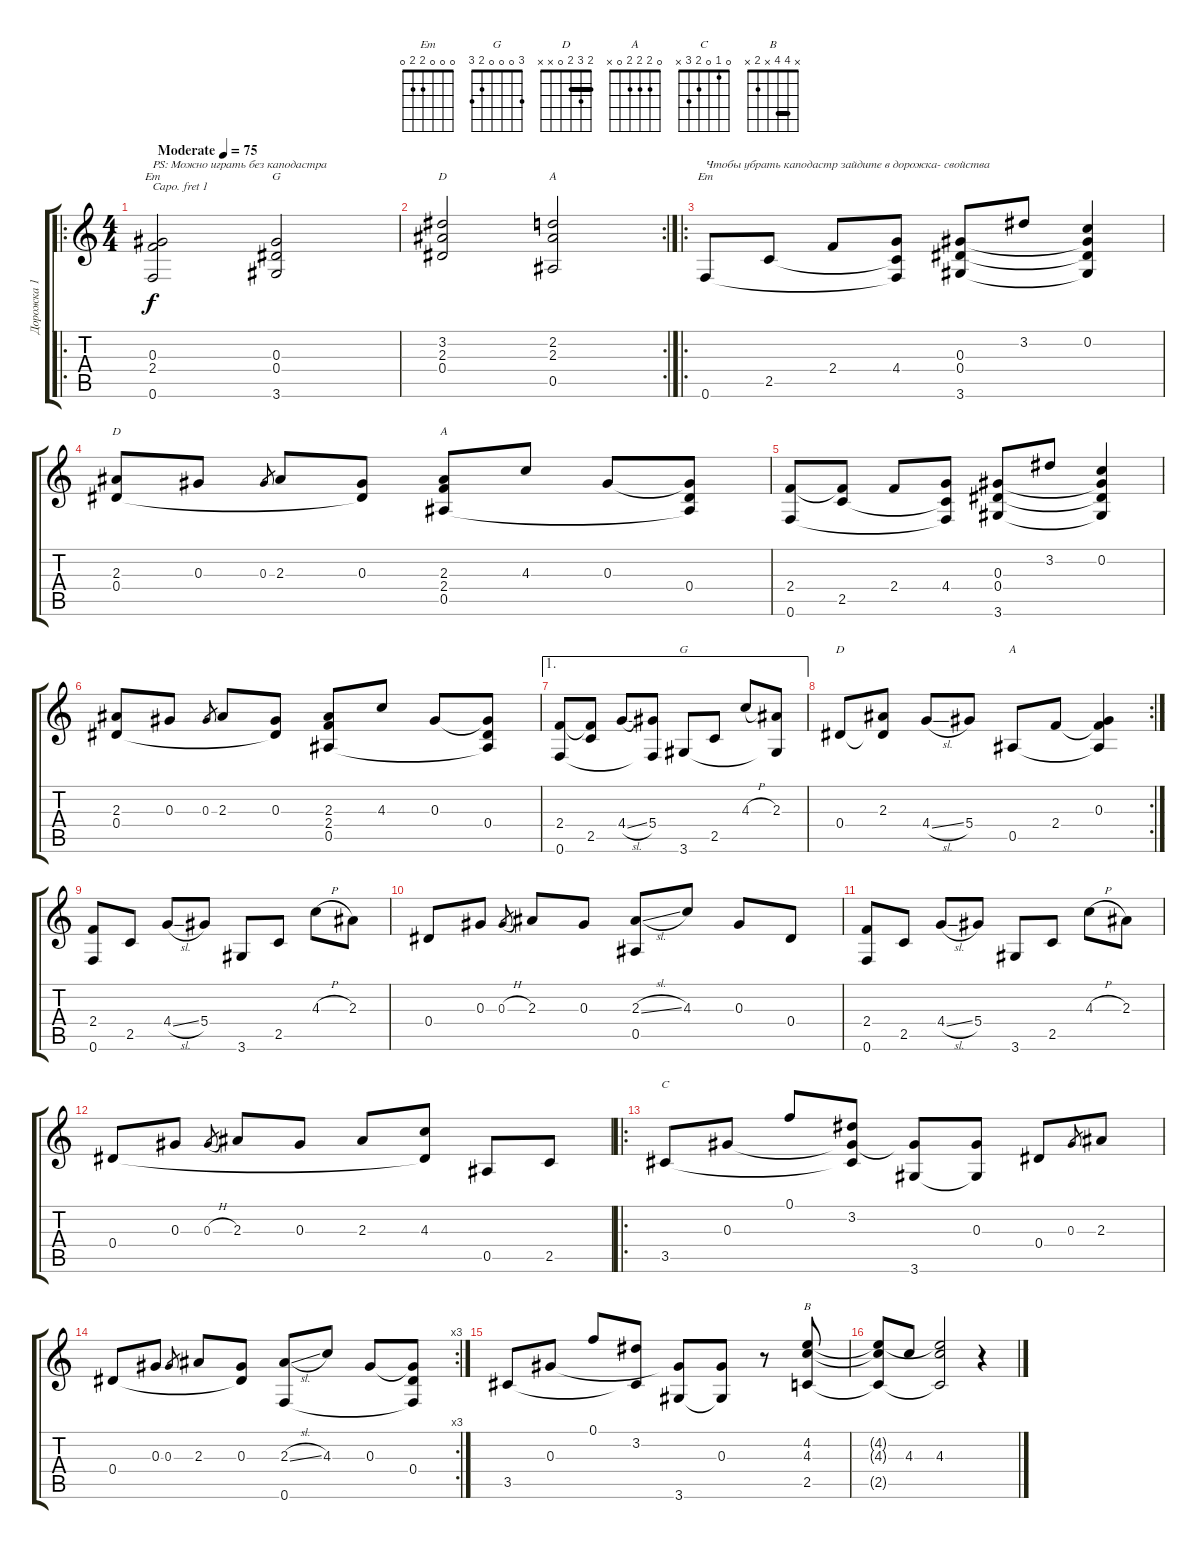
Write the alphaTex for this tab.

\track ("Дорожка 1" "Дорожка 1") {instrument acousticguitarsteel}
\staff {score tabs}
\capo 1
\tuning (E4 B3 G3 D3 A2 E2) {hide}
\chord ("Em" x x 0 2 x 0)
\chord ("G" x x 0 0 x 3)
\chord ("D" x 3 2 0 x x)
\chord ("A" x 2 2 x 0 x) {barre 2}
\chord ("Em" 0 0 0 2 2 0)
\chord ("D" x x 2 0 x x)
\chord ("A" x x 2 2 0 x) {barre 2}
\chord ("G" 3 0 0 0 2 3)
\chord ("D" 2 3 2 0 x x) {barre 2}
\chord ("A" 0 2 2 2 0 x)
\chord ("C" 0 1 0 2 3 x)
\chord ("B" x 4 4 x 2 x) {barre 4}
\ro
\ts (4 4)
\tempo (75 "Moderate")
\clef g2
\ks c
(0.3 2.4 0.6).2{ch "Em" txt "PS: Можно играть без каподастра " dy f instrument acousticguitarsteel} (0.3 0.4 3.6).2{ch "G"} |
\rc 2
(3.2 2.3 0.4).2{ch "D"} (2.2 2.3 0.5).2{ch "A"} |
\ro
0.6.8{ch "Em" txt "Чтобы убрать каподастр зайдите в дорожка- свойства"} 2.5.8 2.4.8 (4.4 2.5{t} 0.6{t}).8 (0.3 0.4 3.6).8 3.2.8 (0.2 0.3{t} 0.4{t} 3.6{t}).4 |
(2.3 0.4).8{ch "D"} 0.3.8 0.3.8{gr} 2.3.8 (0.3 0.4{t}).8 (2.3 2.4 0.5).8{ch "A"} 4.3.8 0.3.8 (0.3{t} 0.4 0.5{t}).8 |
(2.4 0.6).8 (2.4{t} 2.5).8 2.4.8 (4.4 2.5{t} 0.6{t}).8 (0.3 0.4 3.6).8 3.2.8 (0.2 0.3{t} 0.4{t} 3.6{t}).4 |
(2.3 0.4).8 0.3.8 0.3.8{gr} 2.3.8 (0.3 0.4{t}).8 (2.3 2.4 0.5).8 4.3.8 0.3.8 (0.3{t} 0.4 0.5{t}).8 |
\ae 1
(2.4 0.6).8 (2.4{t} 2.5).8 4.4{sl}.8 (5.4 0.6{t}).8 3.6.8{ch "G"} 2.5.8 4.3{h}.8 (2.3 3.6{t}).8 |
\rc 2
0.4.8{ch "D"} (2.3 0.4{t}).8 4.4{sl}.8 5.4.8 0.5.8{ch "A"} 2.4.8 (0.3 2.4{t} 0.5{t}).4 |
(2.4 0.6).8 2.5.8 4.4{sl}.8 5.4.8 3.6.8 2.5.8 4.3{h}.8 2.3.8 |
0.4.8 0.3.8 0.3{h}.8{gr} 2.3.8 0.3.8 (2.3{sl} 0.5).8 4.3.8 0.3.8 0.4.8 |
(2.4 0.6).8 2.5.8 4.4{sl}.8 5.4.8 3.6.8 2.5.8 4.3{h}.8 2.3.8 |
0.4.8 0.3.8 0.3{h}.8{gr} 2.3.8 0.3.8 2.3.8 (4.3 0.4{t}).8 0.5.8 2.5.8 |
\ro
3.5.8{ch "C"} 0.3.8 0.1.8 (3.2 0.3{t} 3.5{t}).8 (0.3{t} 3.6).8 (0.3 3.6{t}).8 0.4.8 0.3.8{gr} 2.3.8 |
\rc 3
0.4.8 0.3.8 0.3.8{gr} 2.3.8 (0.3 0.4{t}).8 (2.3{sl} 0.6).8 4.3.8 0.3.8 (0.3{t} 0.4 0.6{t}).8 |
3.5.8 0.3.8 0.1.8 (3.2 3.5{t}).8 (0.3{t} 3.6).8 (0.3 3.6{t}).8 r.8 (4.2 4.3 2.5).8{ch "B"} |
(4.2{t} 4.3{t} 2.5{t}).8 4.3.8 (4.2{t} 4.3 2.5{t}).2 r.4
